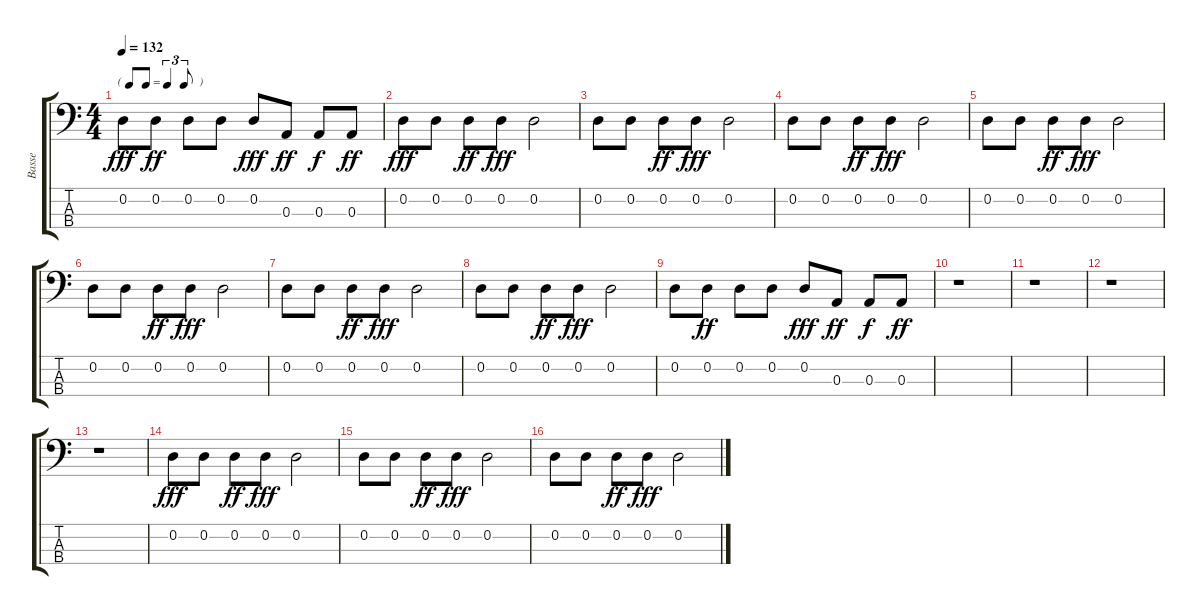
\track ("Basse" "Basse") {instrument electricbassfinger}
\staff {score tabs}
\tuning (G2 D2 A1 E1) {hide}
\ts (4 4)
\tf triplet8th
\tempo 132
\clef f4
\ks c
0.2.8{dy fff} 0.2.8{dy ff} 0.2.8 0.2.8 0.2.8{dy fff} 0.3.8{dy ff} 0.3.8{dy f} 0.3.8{dy ff} |
0.2.8{dy fff} 0.2.8 0.2.8{dy ff} 0.2.8{dy fff} 0.2.2 |
0.2.8 0.2.8 0.2.8{dy ff} 0.2.8{dy fff} 0.2.2 |
0.2.8 0.2.8 0.2.8{dy ff} 0.2.8{dy fff} 0.2.2 |
0.2.8 0.2.8 0.2.8{dy ff} 0.2.8{dy fff} 0.2.2 |
0.2.8 0.2.8 0.2.8{dy ff} 0.2.8{dy fff} 0.2.2 |
0.2.8 0.2.8 0.2.8{dy ff} 0.2.8{dy fff} 0.2.2 |
0.2.8 0.2.8 0.2.8{dy ff} 0.2.8{dy fff} 0.2.2 |
0.2.8 0.2.8{dy ff} 0.2.8 0.2.8 0.2.8{dy fff} 0.3.8{dy ff} 0.3.8{dy f} 0.3.8{dy ff} |
r.1 |
r.1 |
r.1 |
r.1 |
0.2.8{dy fff} 0.2.8 0.2.8{dy ff} 0.2.8{dy fff} 0.2.2 |
0.2.8 0.2.8 0.2.8{dy ff} 0.2.8{dy fff} 0.2.2 |
0.2.8 0.2.8 0.2.8{dy ff} 0.2.8{dy fff} 0.2.2
